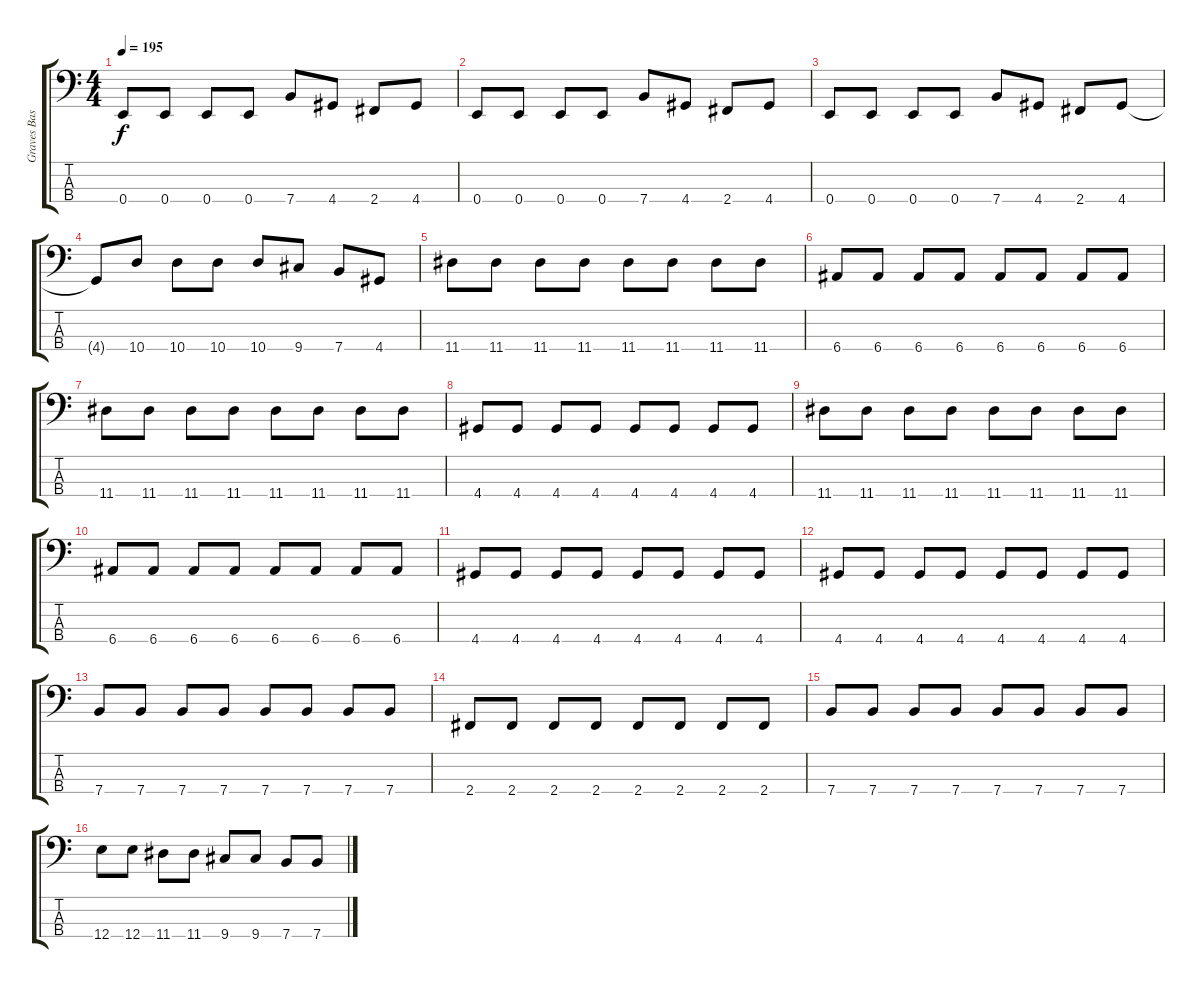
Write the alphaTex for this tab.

\track ("Graves Bass" "Graves Bas") {instrument distortionguitar}
\staff {score tabs}
\tuning (G2 D2 A1 E1) {hide}
\ts (4 4)
\tempo 195
\clef f4
\ks c
0.4.8{dy f} 0.4.8 0.4.8 0.4.8 7.4.8 4.4.8 2.4.8 4.4.8 |
0.4.8 0.4.8 0.4.8 0.4.8 7.4.8 4.4.8 2.4.8 4.4.8 |
0.4.8 0.4.8 0.4.8 0.4.8 7.4.8 4.4.8 2.4.8 4.4.8 |
4.4{t}.8 10.4.8 10.4.8 10.4.8 10.4.8 9.4.8 7.4.8 4.4.8 |
11.4.8 11.4.8 11.4.8 11.4.8 11.4.8 11.4.8 11.4.8 11.4.8 |
6.4.8 6.4.8 6.4.8 6.4.8 6.4.8 6.4.8 6.4.8 6.4.8 |
11.4.8 11.4.8 11.4.8 11.4.8 11.4.8 11.4.8 11.4.8 11.4.8 |
4.4.8 4.4.8 4.4.8 4.4.8 4.4.8 4.4.8 4.4.8 4.4.8 |
11.4.8 11.4.8 11.4.8 11.4.8 11.4.8 11.4.8 11.4.8 11.4.8 |
6.4.8 6.4.8 6.4.8 6.4.8 6.4.8 6.4.8 6.4.8 6.4.8 |
4.4.8 4.4.8 4.4.8 4.4.8 4.4.8 4.4.8 4.4.8 4.4.8 |
4.4.8 4.4.8 4.4.8 4.4.8 4.4.8 4.4.8 4.4.8 4.4.8 |
7.4.8 7.4.8 7.4.8 7.4.8 7.4.8 7.4.8 7.4.8 7.4.8 |
2.4.8 2.4.8 2.4.8 2.4.8 2.4.8 2.4.8 2.4.8 2.4.8 |
7.4.8 7.4.8 7.4.8 7.4.8 7.4.8 7.4.8 7.4.8 7.4.8 |
12.4.8 12.4.8 11.4.8 11.4.8 9.4.8 9.4.8 7.4.8 7.4.8
